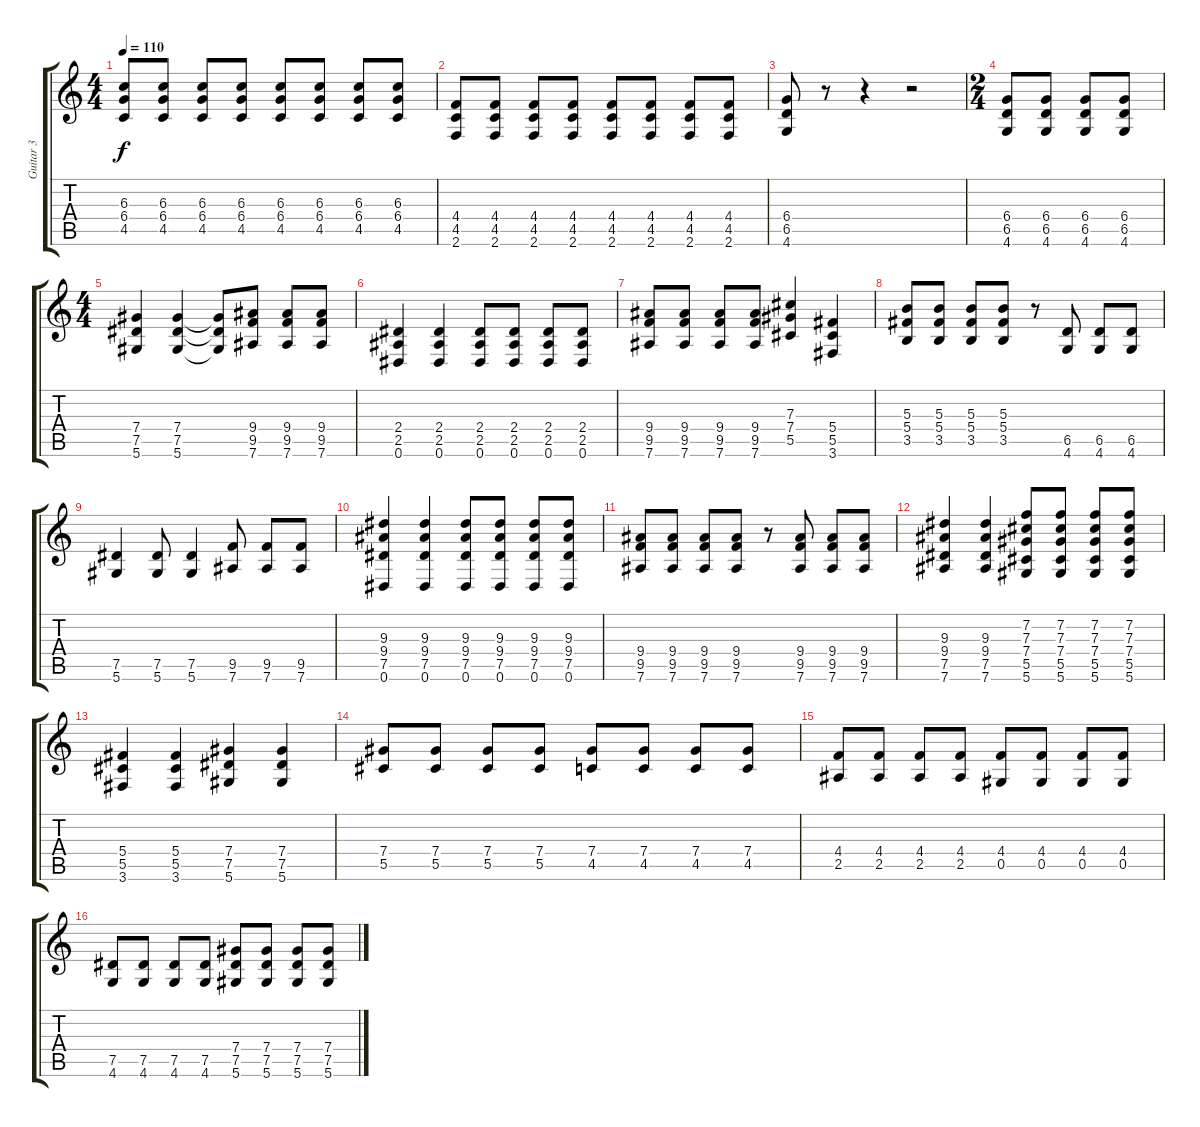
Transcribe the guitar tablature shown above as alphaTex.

\track ("Guitar 3" "Guitar 3") {instrument distortionguitar}
\staff {score tabs}
\tuning (Eb4 Bb3 Gb3 Db3 Ab2 Eb2) {hide}
\ts (4 4)
\tempo 110
\clef g2
\ks c
(6.3 6.4 4.5).8{dy f} (6.3 6.4 4.5).8 (6.3 6.4 4.5).8 (6.3 6.4 4.5).8 (6.3 6.4 4.5).8 (6.3 6.4 4.5).8 (6.3 6.4 4.5).8 (6.3 6.4 4.5).8 |
(4.4 4.5 2.6).8 (4.4 4.5 2.6).8 (4.4 4.5 2.6).8 (4.4 4.5 2.6).8 (4.4 4.5 2.6).8 (4.4 4.5 2.6).8 (4.4 4.5 2.6).8 (4.4 4.5 2.6).8 |
(6.4 6.5 4.6).8 r.8 r.4 r.2 |
\ts (2 4)
(6.4 6.5 4.6).8 (6.4 6.5 4.6).8 (6.4 6.5 4.6).8 (6.4 6.5 4.6).8 |
\ts (4 4)
(7.4 7.5 5.6).4 (7.4 7.5 5.6).4 (7.4{t} 7.5{t} 5.6{t}).8 (9.4 9.5 7.6).8 (9.4 9.5 7.6).8 (9.4 9.5 7.6).8 |
(2.4 2.5 0.6).4 (2.4 2.5 0.6).4 (2.4 2.5 0.6).8 (2.4 2.5 0.6).8 (2.4 2.5 0.6).8 (2.4 2.5 0.6).8 |
(9.4 9.5 7.6).8 (9.4 9.5 7.6).8 (9.4 9.5 7.6).8 (9.4 9.5 7.6).8 (7.3 7.4 5.5).4 (5.4 5.5 3.6).4 |
(5.3 5.4 3.5).8 (5.3 5.4 3.5).8 (5.3 5.4 3.5).8 (5.3 5.4 3.5).8 r.8 (6.5 4.6).8 (6.5 4.6).8 (6.5 4.6).8 |
(7.5 5.6).4 (7.5 5.6).8 (7.5 5.6).4 (9.5 7.6).8 (9.5 7.6).8 (9.5 7.6).8 |
(9.3 9.4 7.5 0.6).4 (9.3 9.4 7.5 0.6).4 (9.3 9.4 7.5 0.6).8 (9.3 9.4 7.5 0.6).8 (9.3 9.4 7.5 0.6).8 (9.3 9.4 7.5 0.6).8 |
(9.4 9.5 7.6).8 (9.4 9.5 7.6).8 (9.4 9.5 7.6).8 (9.4 9.5 7.6).8 r.8 (9.4 9.5 7.6).8 (9.4 9.5 7.6).8 (9.4 9.5 7.6).8 |
(9.3 9.4 7.5 7.6).4 (9.3 9.4 7.5 7.6).4 (7.2 7.3 7.4 5.5 5.6).8 (7.2 7.3 7.4 5.5 5.6).8 (7.2 7.3 7.4 5.5 5.6).8 (7.2 7.3 7.4 5.5 5.6).8 |
(5.4 5.5 3.6).4 (5.4 5.5 3.6).4 (7.4 7.5 5.6).4 (7.4 7.5 5.6).4 |
(7.4 5.5).8 (7.4 5.5).8 (7.4 5.5).8 (7.4 5.5).8 (7.4 4.5).8 (7.4 4.5).8 (7.4 4.5).8 (7.4 4.5).8 |
(4.4 2.5).8 (4.4 2.5).8 (4.4 2.5).8 (4.4 2.5).8 (4.4 0.5).8 (4.4 0.5).8 (4.4 0.5).8 (4.4 0.5).8 |
(7.5 4.6).8 (7.5 4.6).8 (7.5 4.6).8 (7.5 4.6).8 (7.4 7.5 5.6).8 (7.4 7.5 5.6).8 (7.4 7.5 5.6).8 (7.4 7.5 5.6).8
